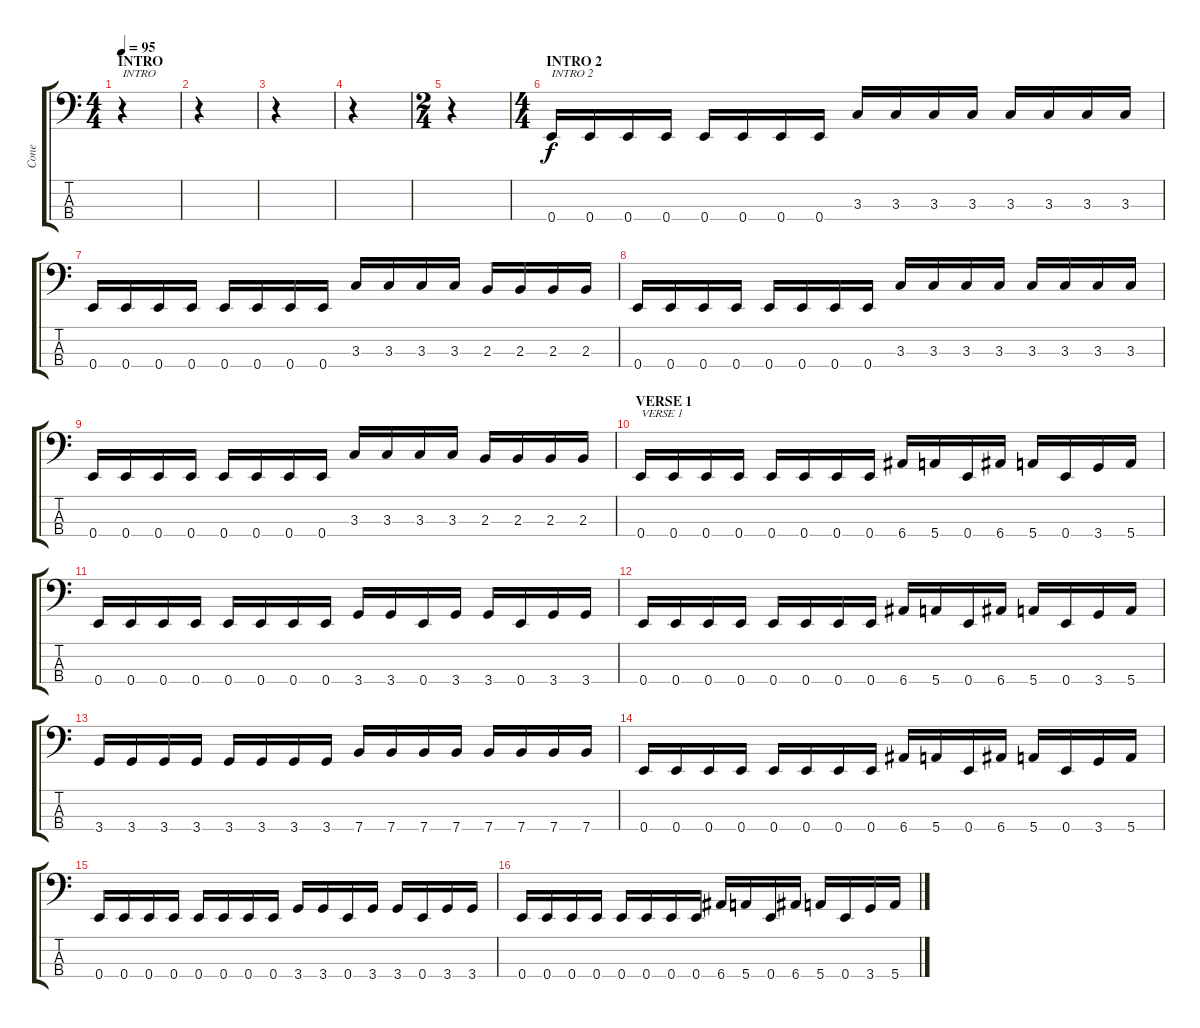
\track ("Cone" "Cone") {instrument electricbasspick}
\staff {score tabs}
\tuning (G2 D2 A1 E1) {hide}
\ts (4 4)
\section ("" "INTRO")
\tempo 95
\clef f4
\ks c
r.4{txt "INTRO" dy f instrument electricbasspick} |
r.4 |
r.4 |
r.4 |
\ts (2 4)
r.4 |
\ts (4 4)
\section ("" "INTRO 2")
0.4.16{txt "INTRO 2"} 0.4.16 0.4.16 0.4.16 0.4.16 0.4.16 0.4.16 0.4.16 3.3.16 3.3.16 3.3.16 3.3.16 3.3.16 3.3.16 3.3.16 3.3.16 |
0.4.16 0.4.16 0.4.16 0.4.16 0.4.16 0.4.16 0.4.16 0.4.16 3.3.16 3.3.16 3.3.16 3.3.16 2.3.16 2.3.16 2.3.16 2.3.16 |
0.4.16 0.4.16 0.4.16 0.4.16 0.4.16 0.4.16 0.4.16 0.4.16 3.3.16 3.3.16 3.3.16 3.3.16 3.3.16 3.3.16 3.3.16 3.3.16 |
0.4.16 0.4.16 0.4.16 0.4.16 0.4.16 0.4.16 0.4.16 0.4.16 3.3.16 3.3.16 3.3.16 3.3.16 2.3.16 2.3.16 2.3.16 2.3.16 |
\section ("" "VERSE 1")
0.4.16{txt "VERSE 1"} 0.4.16 0.4.16 0.4.16 0.4.16 0.4.16 0.4.16 0.4.16 6.4.16 5.4.16 0.4.16 6.4.16 5.4.16 0.4.16 3.4.16 5.4.16 |
0.4.16 0.4.16 0.4.16 0.4.16 0.4.16 0.4.16 0.4.16 0.4.16 3.4.16 3.4.16 0.4.16 3.4.16 3.4.16 0.4.16 3.4.16 3.4.16 |
0.4.16 0.4.16 0.4.16 0.4.16 0.4.16 0.4.16 0.4.16 0.4.16 6.4.16 5.4.16 0.4.16 6.4.16 5.4.16 0.4.16 3.4.16 5.4.16 |
3.4.16 3.4.16 3.4.16 3.4.16 3.4.16 3.4.16 3.4.16 3.4.16 7.4.16 7.4.16 7.4.16 7.4.16 7.4.16 7.4.16 7.4.16 7.4.16 |
0.4.16 0.4.16 0.4.16 0.4.16 0.4.16 0.4.16 0.4.16 0.4.16 6.4.16 5.4.16 0.4.16 6.4.16 5.4.16 0.4.16 3.4.16 5.4.16 |
0.4.16 0.4.16 0.4.16 0.4.16 0.4.16 0.4.16 0.4.16 0.4.16 3.4.16 3.4.16 0.4.16 3.4.16 3.4.16 0.4.16 3.4.16 3.4.16 |
0.4.16 0.4.16 0.4.16 0.4.16 0.4.16 0.4.16 0.4.16 0.4.16 6.4.16 5.4.16 0.4.16 6.4.16 5.4.16 0.4.16 3.4.16 5.4.16
